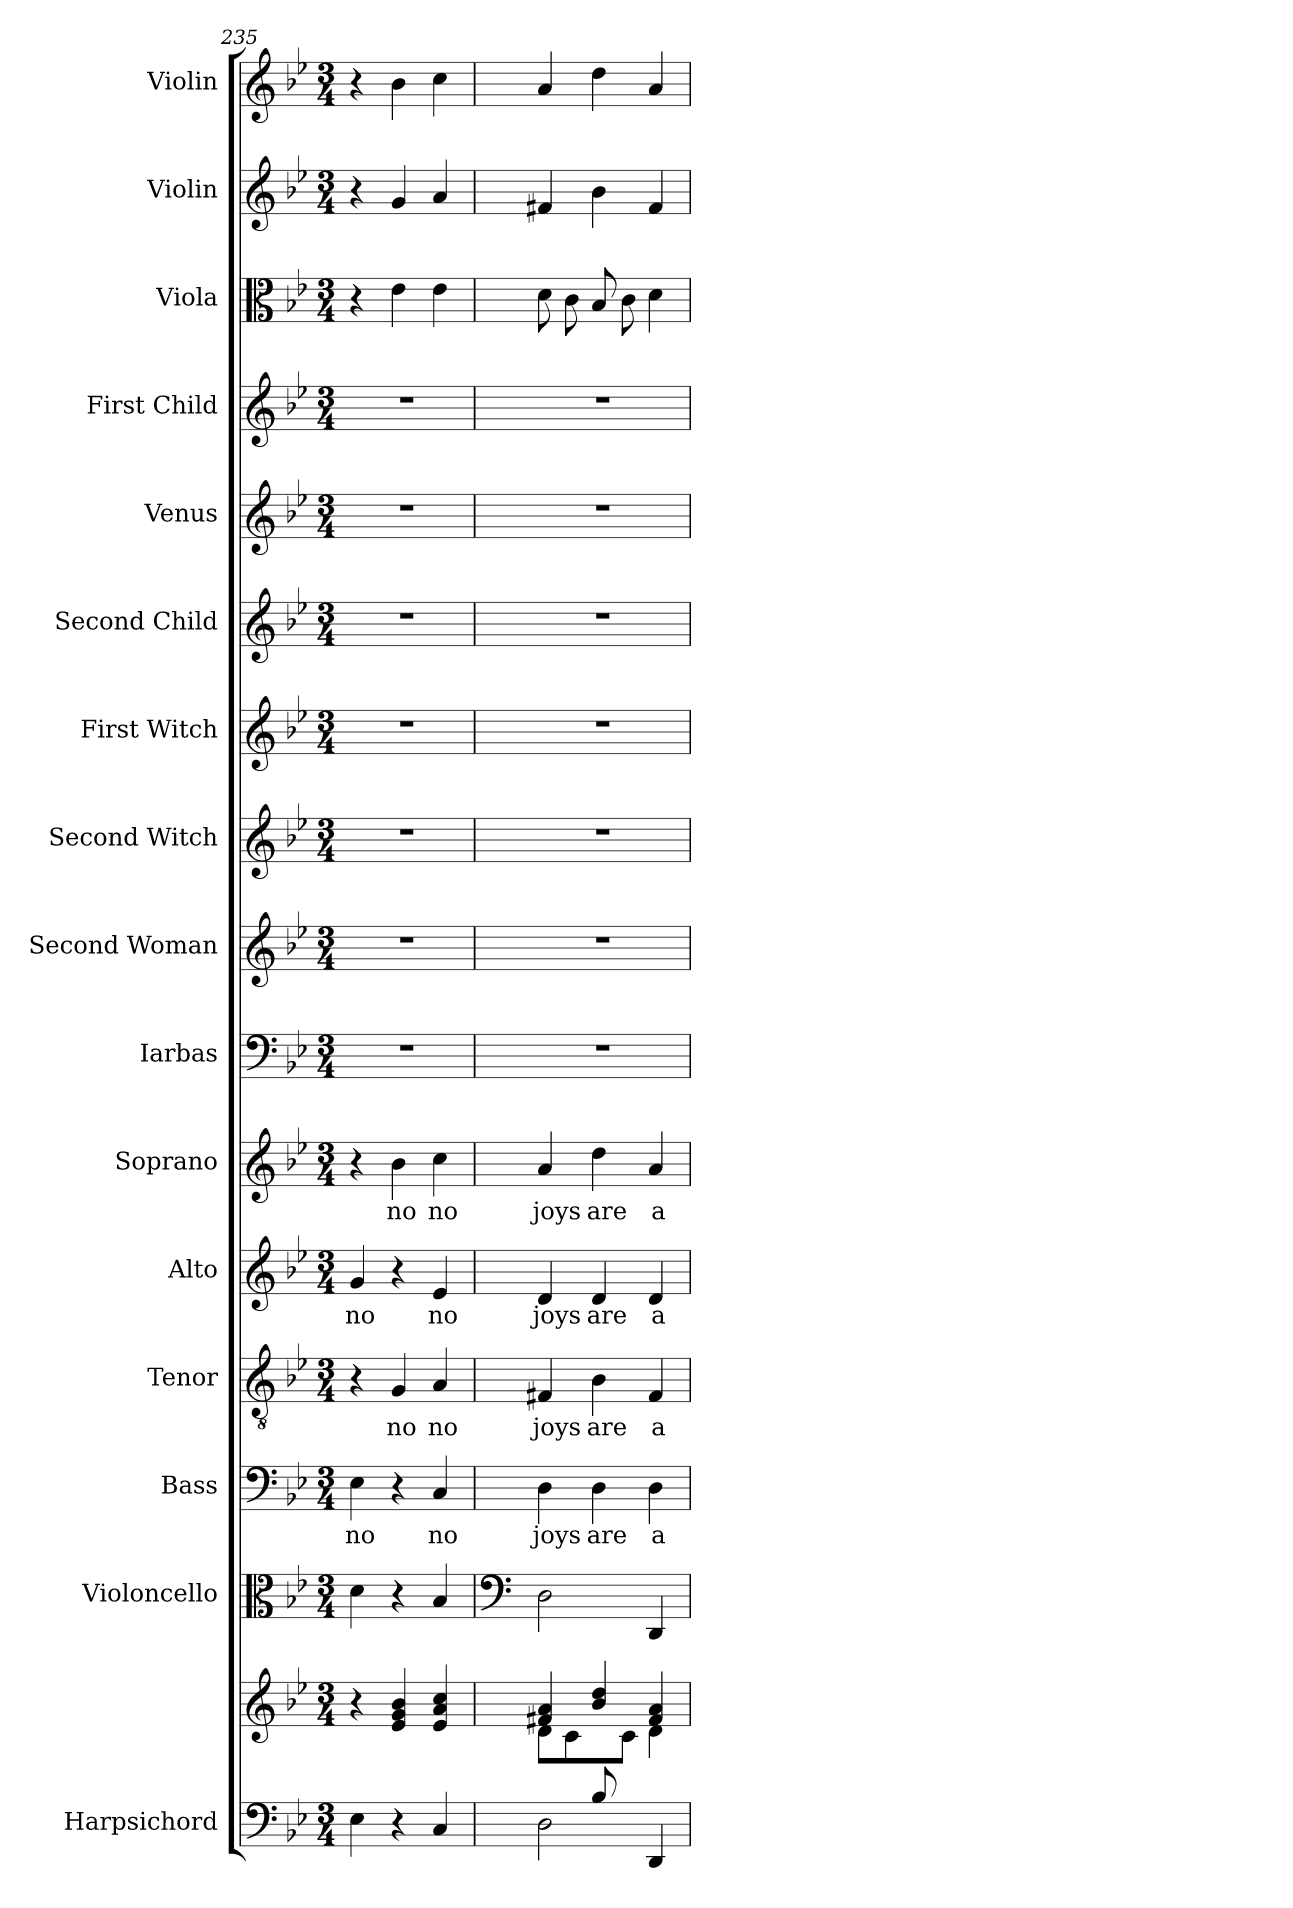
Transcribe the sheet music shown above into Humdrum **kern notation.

**kern	**kern	**kern	**kern	**text	**kern	**text	**kern	**text	**kern	**text	**kern	**kern	**kern	**kern	**kern	**kern	**kern	**kern	**kern	**kern
*part16	*part16	*part15	*part14	*part14	*part13	*part13	*part12	*part12	*part11	*part11	*part10	*part9	*part8	*part7	*part6	*part5	*part4	*part3	*part2	*part1
*staff17	*staff16	*staff15	*staff14	*staff14	*staff13	*staff13	*staff12	*staff12	*staff11	*staff11	*staff10	*staff9	*staff8	*staff7	*staff6	*staff5	*staff4	*staff3	*staff2	*staff1
*I"Harpsichord	*	*I"Violoncello	*I"Bass	*	*I"Tenor	*	*I"Alto	*	*I"Soprano	*	*I"Iarbas	*I"Second Woman	*I"Second Witch	*I"First Witch	*I"Second Child	*I"Venus	*I"First Child	*I"Viola	*I"Violin	*I"Violin
*I'Hch.	*	*I'Vc.	*I'B.	*	*I'T.	*	*I'A.	*	*I'S.	*	*I'I.	*I'2W	*I'W2.	*I'W1	*I'C2.	*I'V.	*I'C1	*I'Vla.	*I'Vln.	*I'Vln.
*clefF4	*clefG2	*clefC3	*clefF4	*	*clefGv2	*	*clefG2	*	*clefG2	*	*clefF4	*clefG2	*clefG2	*clefG2	*clefG2	*clefG2	*clefG2	*clefC3	*clefG2	*clefG2
*k[b-e-]	*k[b-e-]	*k[b-e-]	*k[b-e-]	*	*k[b-e-]	*	*k[b-e-]	*	*k[b-e-]	*	*k[b-e-]	*k[b-e-]	*k[b-e-]	*k[b-e-]	*k[b-e-]	*k[b-e-]	*k[b-e-]	*k[b-e-]	*k[b-e-]	*k[b-e-]
*M3/4	*M3/4	*M3/4	*M3/4	*	*M3/4	*	*M3/4	*	*M3/4	*	*M3/4	*M3/4	*M3/4	*M3/4	*M3/4	*M3/4	*M3/4	*M3/4	*M3/4	*M3/4
=235	=235	=235	=235	=235	=235	=235	=235	=235	=235	=235	=235	=235	=235	=235	=235	=235	=235	=235	=235	=235
!	!	!	!	!LO:LY:b	!	!	!	!LO:LY:b	!	!	!	!	!	!	!	!	!	!	!	!
4E-\	4r	4d\	4E-\	no	4r	.	4g/	no	4r	.	2.r	2.r	2.r	2.r	2.r	2.r	2.r	4r	4r	4r
!	!	!	!	!	!	!LO:LY:b	!	!	!	!LO:LY:b	!	!	!	!	!	!	!	!	!	!
4r	4e-/ 4g/ 4b-/	4r	4r	.	4G/	no	4r	.	4b-\	no	.	.	.	.	.	.	.	4e-\	4g/	4b-\
!	!	!	!	!LO:LY:b	!	!LO:LY:b	!	!LO:LY:b	!	!LO:LY:b	!	!	!	!	!	!	!	!	!	!
4C/	4e-/ 4a/ 4cc/	4B-/	4C/	no	4A/	no	4e-/	no	4cc\	no	.	.	.	.	.	.	.	4e-\	4a/	4cc\
!!LO:PB:g=z
=236	=236	=236	=236	=236	=236	=236	=236	=236	=236	=236	=236	=236	=236	=236	=236	=236	=236	=236	=236	=236
*	*	*clefF4	*	*	*	*	*	*	*	*	*	*	*	*	*	*	*	*	*	*
*^	*^	*	*	*	*	*	*	*	*	*	*	*	*	*	*	*	*	*	*	*
!	!	!	!	!	!	!LO:LY:b	!	!LO:LY:b	!	!LO:LY:b	!	!LO:LY:b	!	!	!	!	!	!	!	!	!	!
4ryy	2D\	4f#X/ 4a/	8d\L	2D\	4D\	joys	4F#X/	joys	4d/	joys	4a/	joys	2.r	2.r	2.r	2.r	2.r	2.r	2.r	8d\	4f#X/	4a/
.	.	.	8c\	.	.	.	.	.	.	.	.	.	.	.	.	.	.	.	.	8c\	.	.
!	!	!	!	!	!	!LO:LY:b	!	!LO:LY:b	!	!LO:LY:b	!	!LO:LY:b	!	!	!	!	!	!	!	!	!	!
8B-/	.	4b-/ 4dd/	8ryy	.	4D\	are	4B-\	are	4d/	are	4dd\	are	.	.	.	.	.	.	.	8B-/	4b-\	4dd\
4.ryy	.	.	8c\J	.	.	.	.	.	.	.	.	.	.	.	.	.	.	.	.	8c\	.	.
!	!	!	!	!	!	!LO:LY:b	!	!LO:LY:b	!	!LO:LY:b	!	!LO:LY:b	!	!	!	!	!	!	!	!	!	!
.	4DD/	4f#/ 4a/	4d\	4DD/	4D\	a-	4F#/	a-	4d/	a-	4a/	a-	.	.	.	.	.	.	.	4d\	4f#/	4a/
*v	*v	*	*	*	*	*	*	*	*	*	*	*	*	*	*	*	*	*	*	*	*	*
*	*v	*v	*	*	*	*	*	*	*	*	*	*	*	*	*	*	*	*	*	*	*
=	=	=	=	=	=	=	=	=	=	=	=	=	=	=	=	=	=	=	=	=
*-	*-	*-	*-	*-	*-	*-	*-	*-	*-	*-	*-	*-	*-	*-	*-	*-	*-	*-	*-	*-
